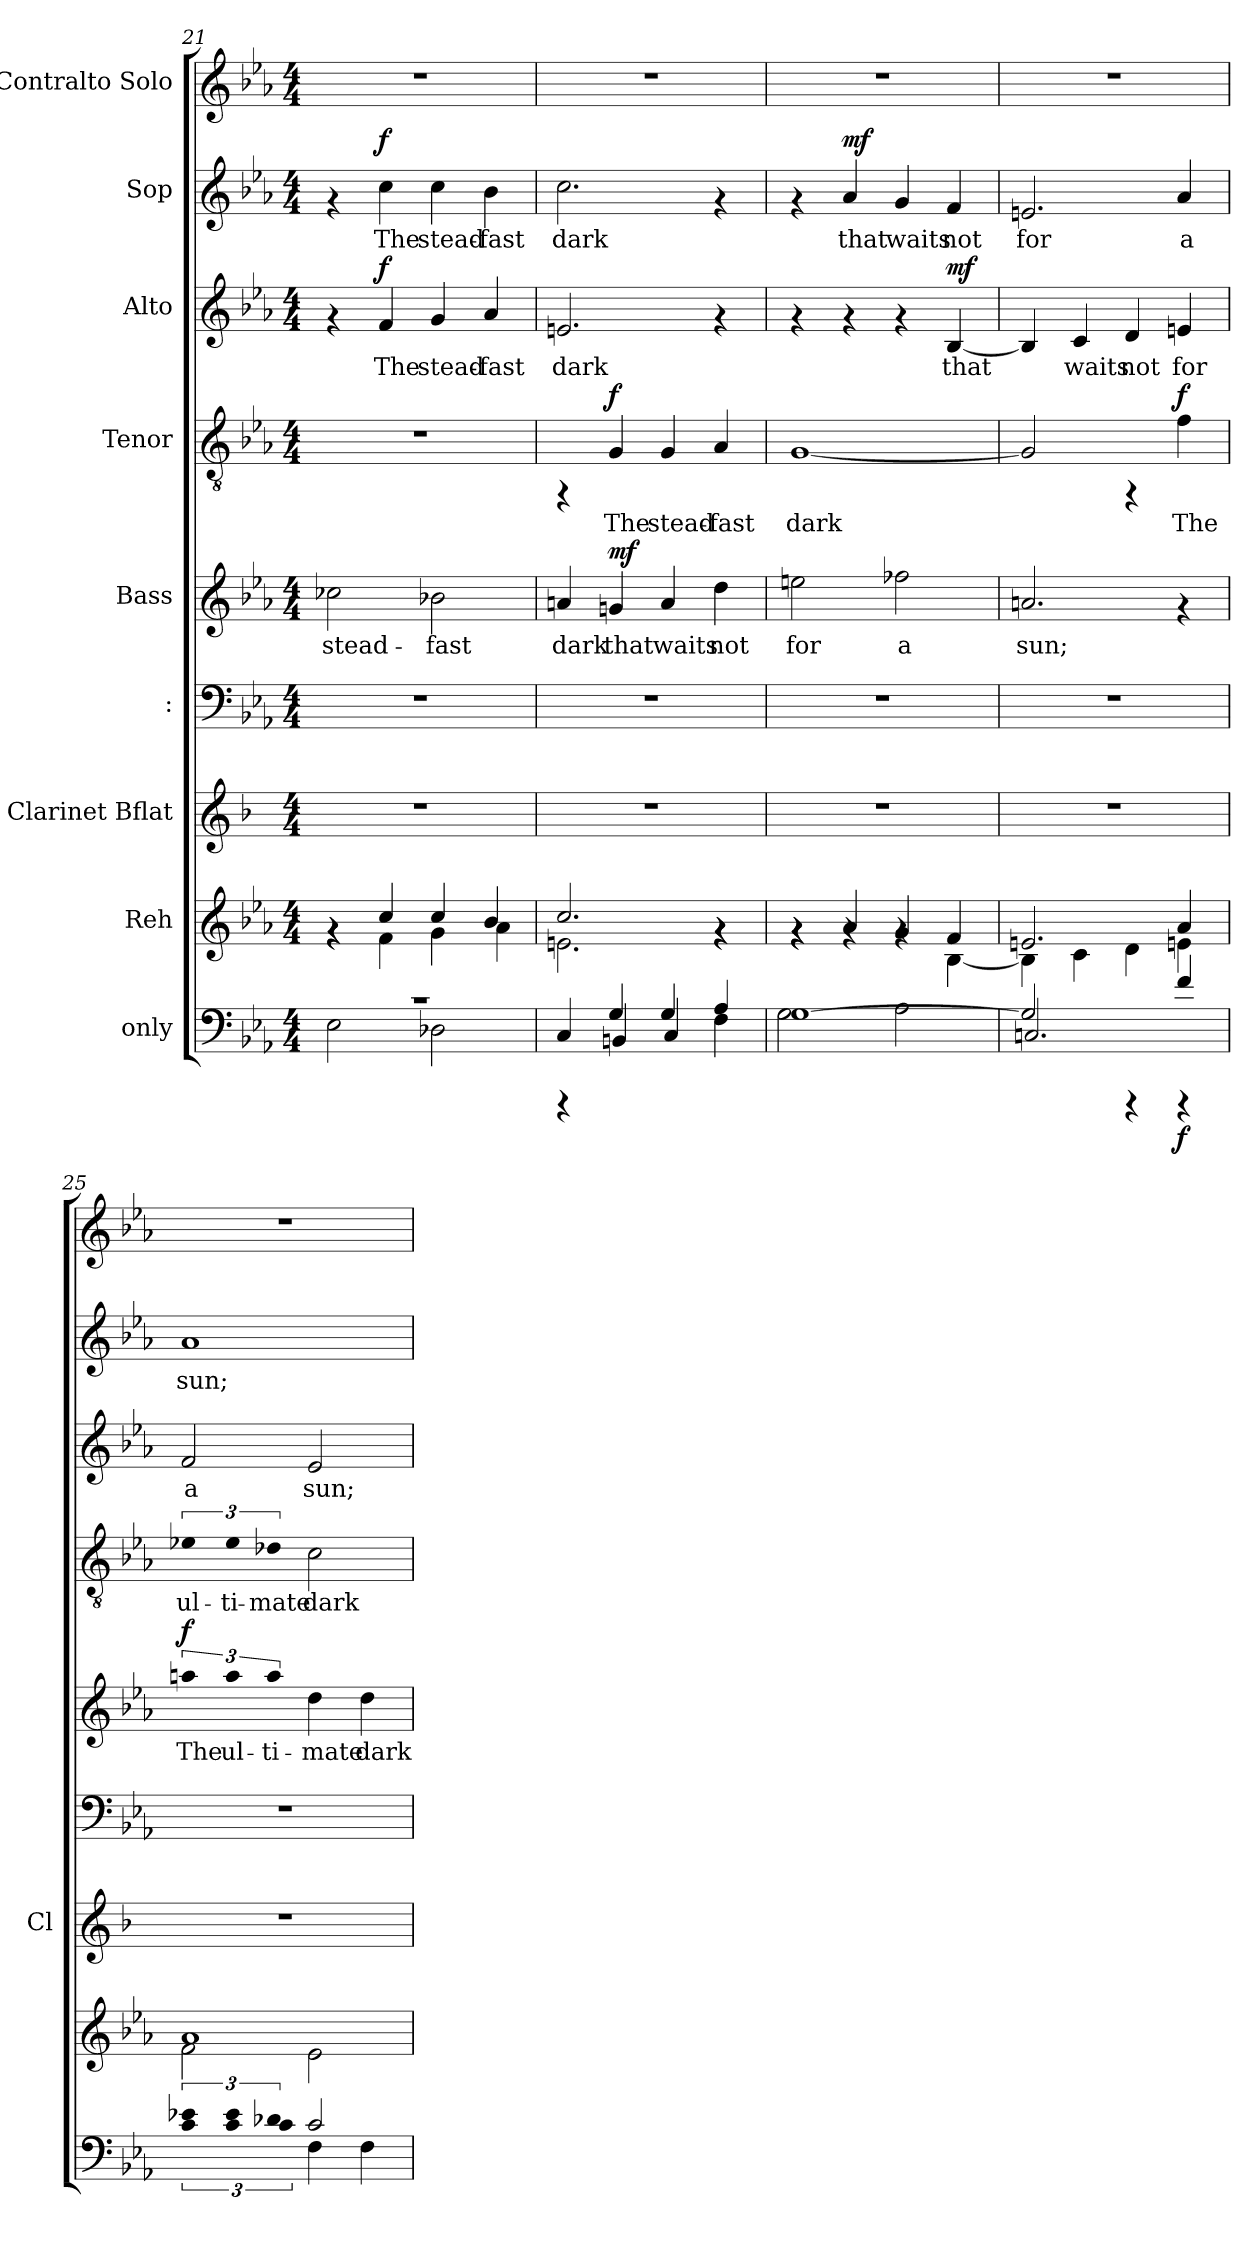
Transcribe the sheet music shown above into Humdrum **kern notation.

**kern	**dynam	**kern	**kern	**kern	**kern	**text	**dynam	**kern	**text	**dynam	**kern	**text	**dynam	**kern	**text	**dynam	**kern
*part9	*part9	*part8	*part7	*part6	*part5	*part5	*part5	*part4	*part4	*part4	*part3	*part3	*part3	*part2	*part2	*part2	*part1
*staff9	*staff9	*staff8	*staff7	*staff6	*staff5	*staff5	*staff5	*staff4	*staff4	*staff4	*staff3	*staff3	*staff3	*staff2	*staff2	*staff2	*staff1
*I"only	*	*I"Reh	*I"Clarinet Bflat	*I":	*I"Bass	*	*	*I"Tenor	*	*	*I"Alto	*	*	*I"Sop	*	*	*I"Contralto Solo
*	*	*	*I'Cl	*	*	*	*	*	*	*	*	*	*	*	*	*	*
*clefF4	*	*clefG2	*clefG2	*clefF4	*clefG2	*	*	*clefGv2	*	*	*clefG2	*	*	*clefG2	*	*	*clefG2
*	*	*	*ITrd1c2	*	*	*	*	*	*	*	*	*	*	*	*	*	*
*k[b-e-a-]	*	*k[b-e-a-]	*k[b-e-a-]	*k[b-e-a-]	*k[b-e-a-]	*	*	*k[b-e-a-]	*	*	*k[b-e-a-]	*	*	*k[b-e-a-]	*	*	*k[b-e-a-]
*E-:	*	*E-:	*E-:	*E-:	*E-:	*	*	*E-:	*	*	*E-:	*	*	*E-:	*	*	*E-:
*M4/4	*	*M4/4	*M4/4	*M4/4	*M4/4	*	*	*M4/4	*	*	*M4/4	*	*	*M4/4	*	*	*M4/4
=21	=21	=21	=21	=21	=21	=21	=21	=21	=21	=21	=21	=21	=21	=21	=21	=21	=21
*^	*	*^	*	*	*	*	*	*	*	*	*	*	*	*	*	*	*
!	!	!	!	!	!	!	!	!LO:LY:b	!	!	!	!	!	!	!	!	!	!	!
1r	2E-\	.	4rf	4rf	1r	1r	2cc-\	stead-	.	1r	.	.	4rf	.	.	4rf	.	.	1r
!	!	!	!	!	!	!	!	!	!	!	!	!	!	!LO:LY:b	!LO:DY:a	!	!LO:LY:b	!LO:DY:a	!
.	.	.	4cc/	4f\	.	.	.	.	.	.	.	.	4f/	The	f	4cc\	The	f	.
!	!	!	!	!	!	!	!	!LO:LY:b	!	!	!	!	!	!LO:LY:b	!	!	!LO:LY:b	!	!
.	2D-X\	.	4cc/	4g\	.	.	2b-X\	-fast	.	.	.	.	4g/	stead-	.	4cc\	stead-	.	.
!	!	!	!	!	!	!	!	!	!	!	!	!	!	!LO:LY:b	!	!	!LO:LY:b	!	!
.	.	.	4b-/	4a-\	.	.	.	.	.	.	.	.	4a-/	-fast	.	4b-\	-fast	.	.
=22	=22	=22	=22	=22	=22	=22	=22	=22	=22	=22	=22	=22	=22	=22	=22	=22	=22	=22	=22
!	!	!	!	!	!	!	!	!LO:LY:b	!	!	!	!	!	!LO:LY:b	!	!	!LO:LY:b	!	!
4rCCC	4C/	.	2.cc/	2.en\	1r	1r	4a/	dark	.	4rFF	.	.	2.en/	dark	.	2.cc\	dark	.	1r
!	!	!	!	!	!	!	!	!LO:LY:b	!LO:DY:a	!	!LO:LY:b	!LO:DY:a	!	!	!	!	!	!	!
4G/	4BBn/	.	.	.	.	.	4gn/	that	mf	4G/	The	f	.	.	.	.	.	.	.
!	!	!	!	!	!	!	!	!LO:LY:b	!	!	!LO:LY:b	!	!	!	!	!	!	!	!
4G/	4C/	.	.	.	.	.	4a/	waits	.	4G/	stead-	.	.	.	.	.	.	.	.
!	!	!	!	!	!	!	!	!LO:LY:b	!	!	!LO:LY:b	!	!	!	!	!	!	!	!
4A-/	4F\	.	4rf	4rf	.	.	4dd\	not	.	4A-/	-fast	.	4rf	.	.	4rf	.	.	.
=23	=23	=23	=23	=23	=23	=23	=23	=23	=23	=23	=23	=23	=23	=23	=23	=23	=23	=23	=23
!	!	!	!	!	!	!	!	!LO:LY:b	!	!	!LO:LY:b	!	!	!	!	!	!	!	!
[<1G	2G\	.	4rf	4rf	1r	1r	2ee\	for	.	[<1G	dark	.	4rf	.	.	4rf	.	.	1r
!	!	!	!	!	!	!	!	!	!	!	!	!	!	!	!	!	!LO:LY:b	!LO:DY:a	!
.	.	.	4a-/	4rf	.	.	.	.	.	.	.	.	4rf	.	.	4a-/	that	mf	.
!	!	!	!	!	!	!	!	!LO:LY:b	!	!	!	!	!	!	!	!	!LO:LY:b	!	!
.	2A-\	.	4g/	4rf	.	.	2ff-\	a	.	.	.	.	4rf	.	.	4g/	waits	.	.
!	!	!	!	!	!	!	!	!	!	!	!	!	!	!LO:LY:b	!LO:DY:a	!	!LO:LY:b	!	!
.	.	.	4f/	[>4B-\	.	.	.	.	.	.	.	.	[<4B-/	that	mf	4f/	not	.	.
=24	=24	=24	=24	=24	=24	=24	=24	=24	=24	=24	=24	=24	=24	=24	=24	=24	=24	=24	=24
!	!	!	!	!	!	!	!	!LO:LY:b	!	!	!LO:LY:b	!	!	!LO:LY:b	!	!	!LO:LY:b	!	!
2G/]	2.Cn/	.	2.en/	4B-\]	1r	1r	2.an/	sun;	.	2G/]	.	.	4B-/]	.	.	2.en/	for	.	1r
!	!	!	!	!	!	!	!	!	!	!	!	!	!	!LO:LY:b	!	!	!	!	!
.	.	.	.	4c\	.	.	.	.	.	.	.	.	4c/	waits	.	.	.	.	.
!	!	!	!	!	!	!	!	!	!	!	!	!	!	!LO:LY:b	!	!	!	!	!
4rCCC	.	.	.	4d\	.	.	.	.	.	4rFF	.	.	4d/	not	.	.	.	.	.
!	!	!LO:DY:b	!	!	!	!	!	!	!	!	!LO:LY:b	!LO:DY:b	!	!LO:LY:b	!	!	!LO:LY:b	!	!
4f/	4rCCC	f	4a-/	4en\	.	.	4rf	.	.	4f\	The	f	4en/	for	.	4a-/	a	.	.
!!LO:LB:g=z
=25	=25	=25	=25	=25	=25	=25	=25	=25	=25	=25	=25	=25	=25	=25	=25	=25	=25	=25	=25
!LO:N:vis=4	!LO:N:vis=4	!	!	!	!	!	!LO:N:vis=4	!LO:LY:b	!LO:DY:a	!LO:N:vis=4	!LO:LY:b	!	!	!LO:LY:b	!	!	!LO:LY:b	!	!
6e-X/	6c\	.	1a-	2f\	1r	1r	6aa\	The	f	6e-X\	ul-	.	2f/	a	.	1a-	sun;	.	1r
!LO:N:vis=4	!LO:N:vis=4	!	!	!	!	!	!LO:N:vis=4	!LO:LY:b	!	!LO:N:vis=4	!LO:LY:b	!	!	!	!	!	!	!	!
6e-/	6c\	.	.	.	.	.	6aa\	ul-	.	6e-\	-ti-	.	.	.	.	.	.	.	.
!LO:N:vis=4	!LO:N:vis=4	!	!	!	!	!	!LO:N:vis=4	!LO:LY:b	!	!LO:N:vis=4	!LO:LY:b	!	!	!	!	!	!	!	!
6d-X/	6c\	.	.	.	.	.	6aa\	-ti-	.	6d-X\	-mate	.	.	.	.	.	.	.	.
!	!	!	!	!	!	!	!	!LO:LY:b	!	!	!LO:LY:b	!	!	!LO:LY:b	!	!	!	!	!
2c/	4F\	.	.	2e-\	.	.	4dd\	-mate	.	2c\	dark	.	2e-/	sun;	.	.	.	.	.
!	!	!	!	!	!	!	!	!LO:LY:b	!	!	!	!	!	!	!	!	!	!	!
.	4F\	.	.	.	.	.	4dd\	dark	.	.	.	.	.	.	.	.	.	.	.
*v	*v	*	*	*	*	*	*	*	*	*	*	*	*	*	*	*	*	*	*
*	*	*v	*v	*	*	*	*	*	*	*	*	*	*	*	*	*	*	*
=	=	=	=	=	=	=	=	=	=	=	=	=	=	=	=	=	=
*-	*-	*-	*-	*-	*-	*-	*-	*-	*-	*-	*-	*-	*-	*-	*-	*-	*-
